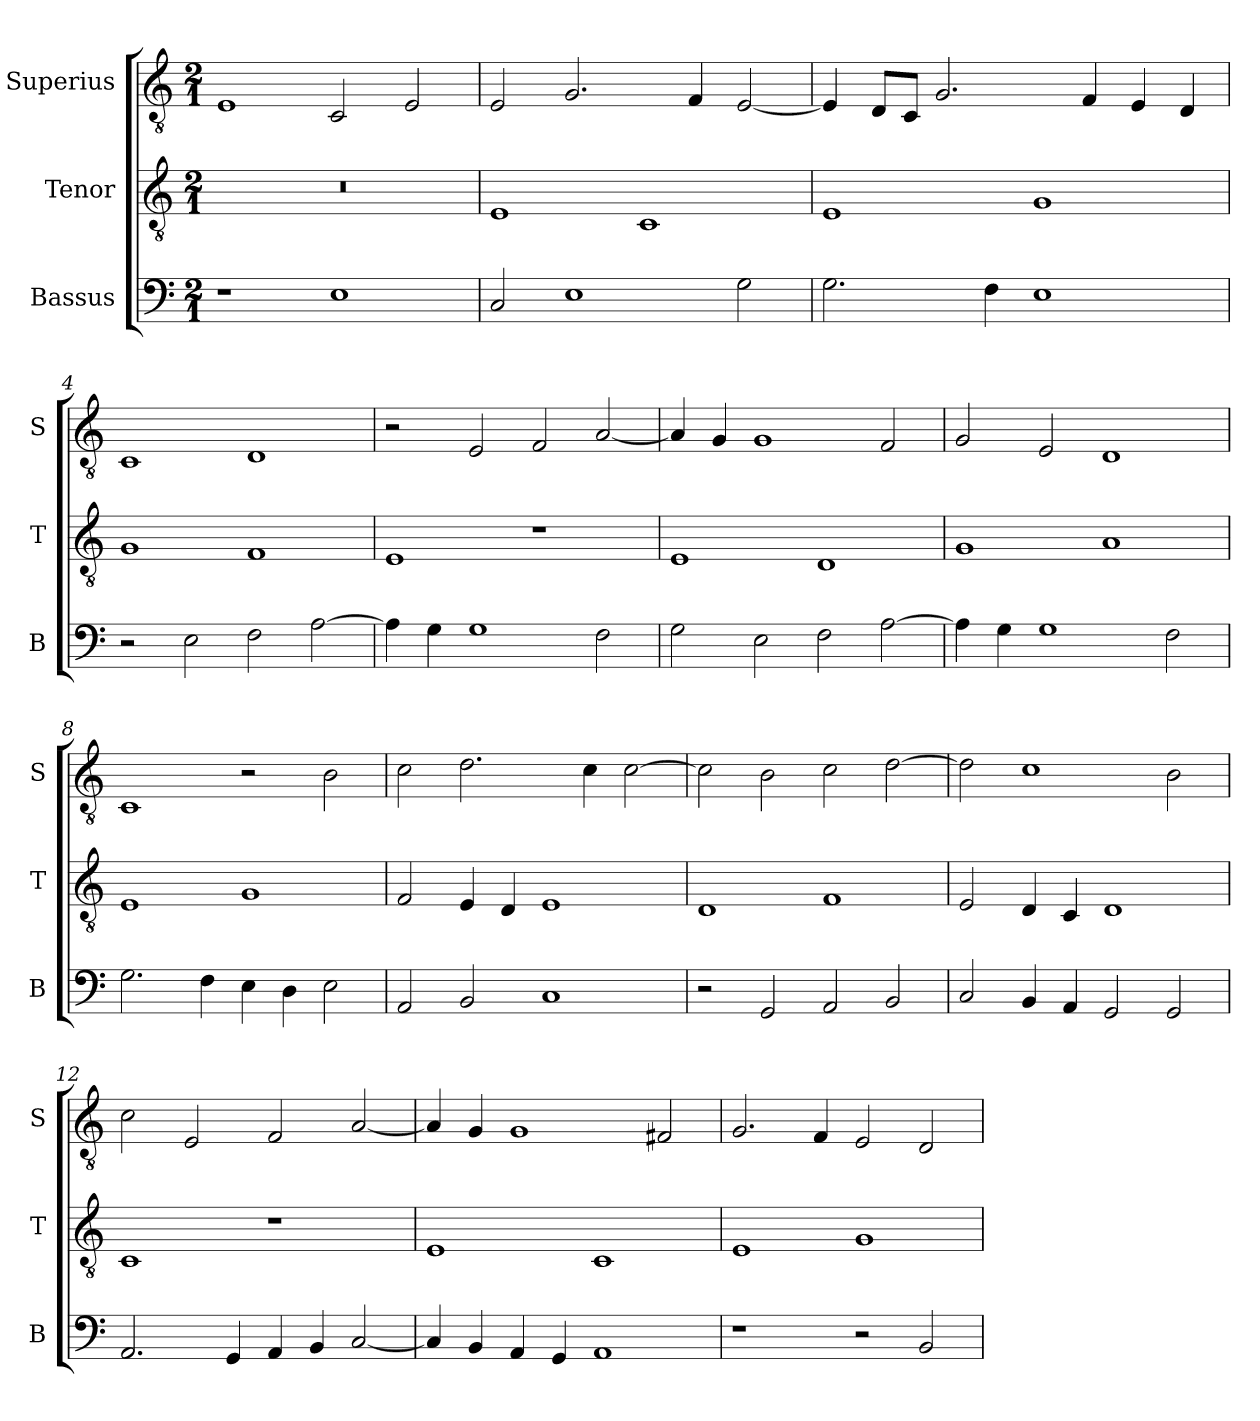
**kern	**kern	**kern
*part3	*part2	*part1
*staff3	*staff2	*staff1
*I"Bassus	*I"Tenor	*I"Superius
*I'B	*I'T	*I'S
*clefF4	*clefGv2	*clefGv2
*k[]	*k[]	*k[]
*C:	*C:	*C:
*M2/1	*M2/1	*M2/1
=1	=1	=1
1r	0r	1E
1E	.	2C
.	.	2E
=2	=2	=2
2C	1E	2E
1E	.	2.G
.	1C	.
.	.	4F
2G	.	[2E
=3	=3	=3
2.G	1E	4E]
.	.	8DL
.	.	8CJ
.	.	2.G
4F	.	.
1E	1G	.
.	.	4F
.	.	4E
.	.	4D
=4	=4	=4
2r	1G	1C
2E	.	.
2F	1F	1D
[2A	.	.
=5	=5	=5
4A]	1E	2r
4G	.	.
1G	.	2E
.	1r	2F
2F	.	[2A
=6	=6	=6
2G	1E	4A]
.	.	4G
2E	.	1G
2F	1D	.
[2A	.	2F
=7	=7	=7
4A]	1G	2G
4G	.	.
1G	.	2E
.	1A	1D
2F	.	.
=8	=8	=8
2.G	1E	1C
4F	.	.
4E	1G	2r
4D	.	.
2E	.	2B
=9	=9	=9
2AA	2F	2c
2BB	4E	2.d
.	4D	.
1C	1E	.
.	.	4c
.	.	[2c
=10	=10	=10
2r	1D	2c]
2GG	.	2B
2AA	1F	2c
2BB	.	[2d
=11	=11	=11
2C	2E	2d]
4BB	4D	1c
4AA	4C	.
2GG	1D	.
2GG	.	2B
=12	=12	=12
2.AA	1C	2c
.	.	2E
4GG	.	.
4AA	1r	2F
4BB	.	.
[2C	.	[2A
=13	=13	=13
4C]	1E	4A]
4BB	.	4G
4AA	.	1G
4GG	.	.
1AA	1C	.
.	.	2F#X
=14	=14	=14
1r	1E	2.G
.	.	4F
2r	1G	2E
2BB	.	2D
=	=	=
*-	*-	*-
